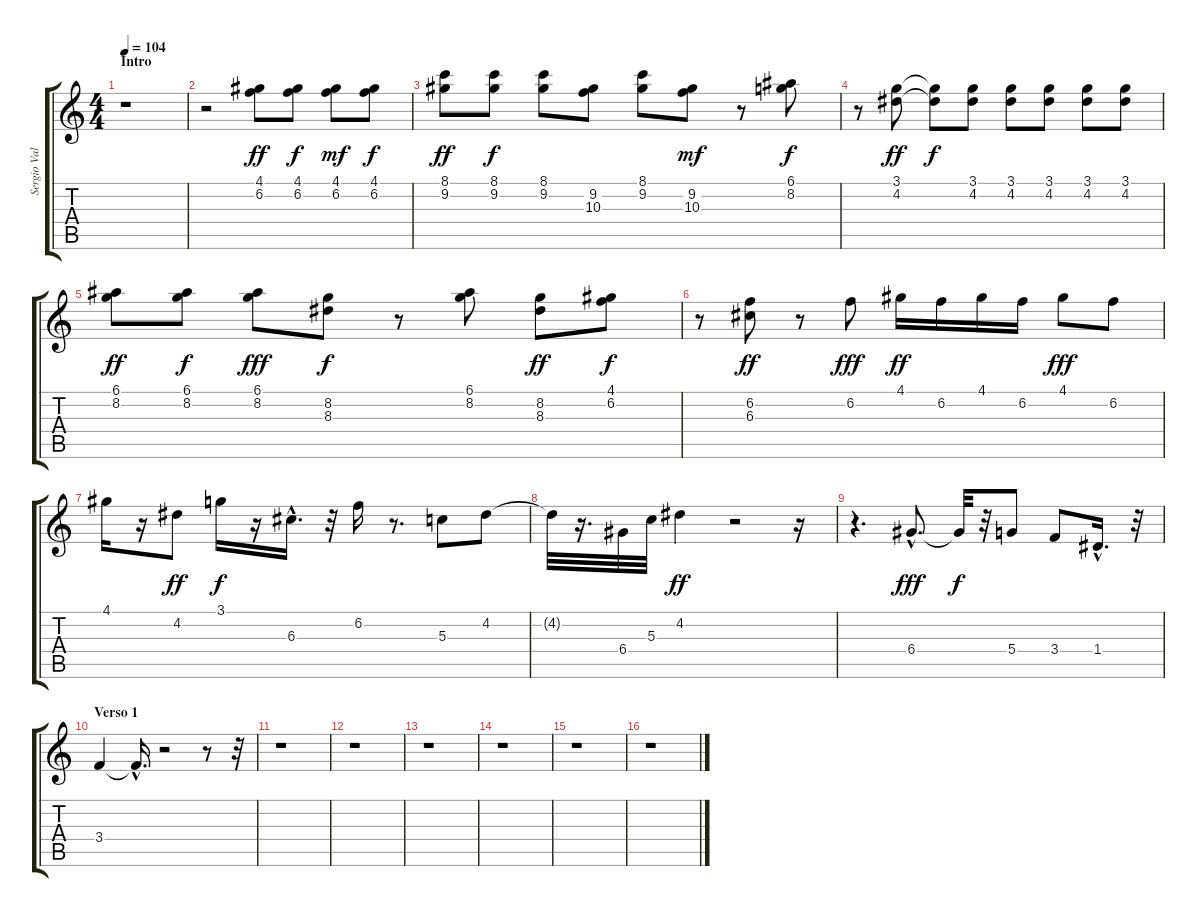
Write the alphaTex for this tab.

\track ("Sergio Vallín" "Sergio Val") {instrument acousticguitarnylon}
\staff {score tabs}
\tuning (E4 B3 G3 D3 A2 E2) {hide}
\ts (4 4)
\section ("" "Intro")
\tempo 104
\clef g2
\ks c
r.1{dy ff instrument acousticguitarnylon} |
r.2 (4.1 6.2).8 (4.1 6.2).8{dy f} (4.1 6.2).8{dy mf} (4.1 6.2).8{dy f} |
(8.1 9.2).8{dy ff} (8.1 9.2).8{dy f} (8.1 9.2).8 (9.2 10.3).8 (8.1 9.2).8 (9.2 10.3).8{dy mf} r.8 (6.1 8.2).8{dy f} |
r.8 (3.1 4.2).8{dy ff} (3.1{t} 4.2{t}).8{dy f} (3.1 4.2).8 (3.1 4.2).8 (3.1 4.2).8 (3.1 4.2).8 (3.1 4.2).8 |
(6.1 8.2).8{dy ff} (6.1 8.2).8{dy f} (6.1 8.2).8{dy fff} (8.2 8.3).8{dy f} r.8 (6.1 8.2).8 (8.2 8.3).8{dy ff} (4.1 6.2).8{dy f} |
r.8 (6.2 6.3).8{dy ff} r.8 6.2.8{dy fff} 4.1.16{dy ff} 6.2.16 4.1.16 6.2.16 4.1.8{dy fff} 6.2.8 |
4.1.16 r.16 4.2.8{dy ff} 3.1.16{dy f} r.16 6.3{hac}.16{d} r.32 6.2.16 r.8{d} 5.3.8 4.2.8 |
4.2{t}.32 r.16{d} 6.4.32 5.3.32 4.2.4{dy ff} r.2 r.16 |
r.4{d volume 16 balance 13 instrument electricguitarjazz} 6.4{hac}.8{d dy fff} 6.4{t}.32{dy f} r.32 5.4.8 3.4.8 1.4{hac}.16{d} r.32 |
\section ("" "Verso 1")
3.4.4 3.4{hac t}.16{d} r.2 r.8 r.32{volume 15 balance 8 instrument acousticguitarnylon} |
r.1 |
r.1 |
r.1 |
r.1 |
r.1 |
r.1
